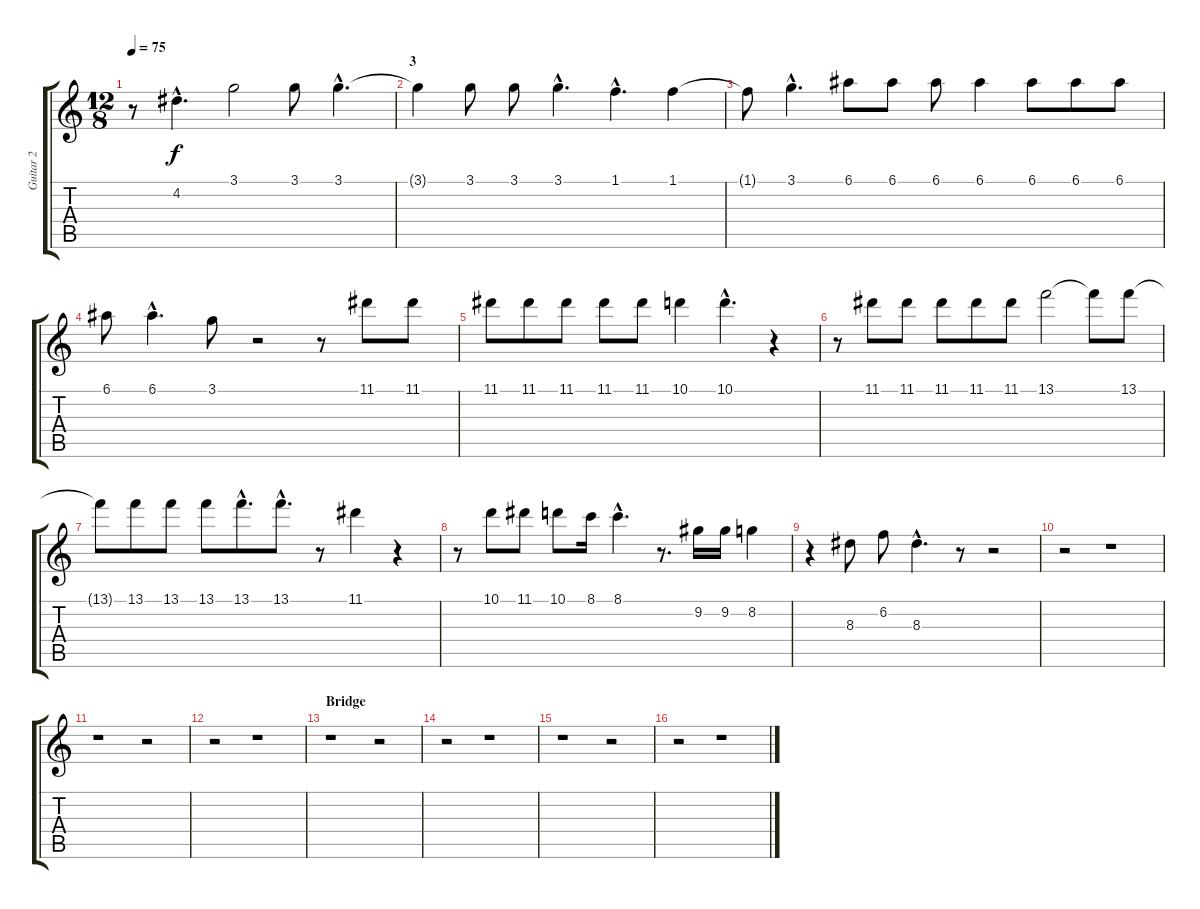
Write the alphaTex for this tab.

\track ("Guitar 2" "Guitar 2") {instrument electricguitarjazz}
\staff {score tabs}
\tuning (E4 B3 G3 D3 A2 E2) {hide}
\ts (12 8)
\tempo 75
\clef g2
\ks c
r.8{dy f} 4.2{hac}.4{d} 3.1.2 3.1.8 3.1{hac}.4{d} |
\section ("" "3")
3.1{t}.4 3.1.8 3.1.8 3.1{hac}.4{d} 1.1{hac}.4{d} 1.1.4 |
1.1{t}.8 3.1{hac}.4{d} 6.1.8 6.1.8 6.1.8 6.1.4 6.1.8 6.1.8 6.1.8 |
6.1.8 6.1{hac}.4{d} 3.1.8 r.2 r.8 11.1.8 11.1.8 |
11.1.8 11.1.8 11.1.8 11.1.8 11.1.8 10.1.4 10.1{hac}.4{d} r.4 |
r.8 11.1.8 11.1.8 11.1.8 11.1.8 11.1.8 13.1.2 13.1{t}.8 13.1.8 |
13.1{t}.8 13.1.8 13.1.8 13.1.8 13.1{hac}.8{d} 13.1{hac}.8{d} r.8 11.1.4 r.4 |
r.8 10.1.8 11.1.8 10.1.8 8.1.16 8.1{hac}.4{d} r.8{d} 9.2.16 9.2.16 8.2.4 |
r.4 8.3.8 6.2.8 8.3{hac}.4{d} r.8 r.2 |
r.2 r.1 |
r.1 r.2 |
r.2 r.1 |
\section ("" "Bridge")
r.1 r.2 |
r.2 r.1 |
r.1 r.2 |
r.2 r.1
